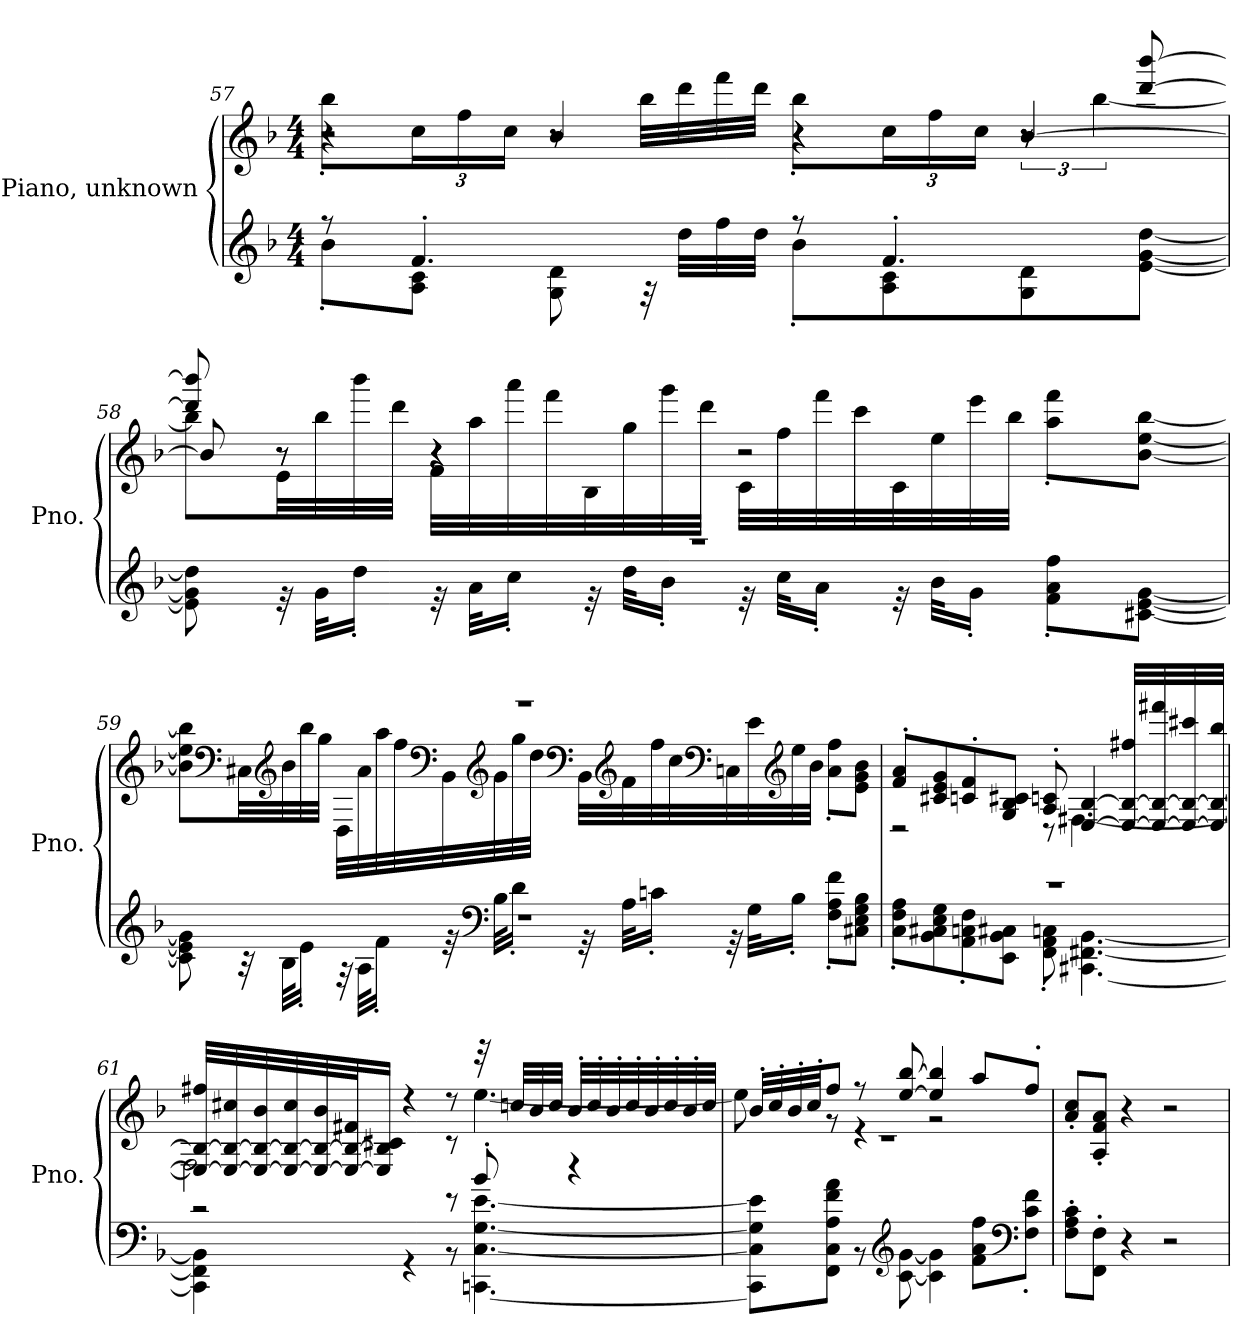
**kern	**kern
*part1	*part1
*staff2	*staff1
*I"Piano, unknown	*
*I'Pno.	*
*clefG2	*clefG2
*k[b-]	*k[b-]
*M4/4	*M4/4
=57	=57
*^	*^
*	*	*	*^
8r	8b-'\L	4r	8bb-'\L	2r
*	*	*	*Xbrackettup	*
4.f'/	8A\ 8c\J	.	24cc\L	.
.	.	.	24ff\	.
.	.	.	24cc\JJ	.
.	8G\ 8d\	4b-/	8r	.
.	32r	.	32bb-\LLL	.
.	32dd\LLL	.	32ddd\	.
.	32ff\	.	32fff\	.
.	32dd\JJJ	.	32ddd\JJJ	.
8r	8b-'\L	4r	8bb-'\L	4r
4.f'/	8A\ 8c\	.	24cc\L	.
.	.	.	24ff\	.
.	.	.	24cc\JJ	.
*	*	*	*brackettup	*
.	8G\ 8d\	8r	12r	[4b-/
.	.	.	[6bb-\	.
.	[8e\ [8g\ [8dd\J	[8ddd/ [8bbb-/	.	.
!!LO:PB:g=z	!!	!!
=58	=58	=58	=58	=58
1r	8e\] 8g\] 8dd\]	8ddd/] 8bbb-/]	8bb-\L]	8b-/]
.	32r	8r	32e\LL	8r
.	32g\KLL	.	32bb-\	.
.	16dd'\JJ	.	32bbb-\	.
.	.	.	32ddd\JJJ	.
.	32r	4r	32f\LLL	4r
.	32a\KLL	.	32aa\	.
.	16cc'\JJ	.	32aaa\	.
.	.	.	32fff\	.
.	32r	.	32B-\	.
.	32dd\KLL	.	32gg\	.
.	16b-'\JJ	.	32ggg\	.
.	.	.	32ddd\JJJ	.
.	32r	2r	32c\LLL	2r
.	32cc\KLL	.	32ff\	.
.	16a'\JJ	.	32fff\	.
.	.	.	32ccc\	.
.	32r	.	32c\	.
.	32b-\KLL	.	32ee\	.
.	16g'\JJ	.	32eee\	.
.	.	.	32bb-\JJJ	.
.	8f\' 8a\' 8ff\'L	.	8aa\' 8fff\'L	.
.	[8c#X\ [8e\ [8g\J	.	[8b-\ [8ee\ [8bb-\J	.
*	*	*	*v	*v
!!LO:LB:g=z
=59	=59	=59	=59
1r	8c#\] 8e\] 8g\]	1r	8b-\] 8ee\] 8bb-\]L
*	*	*clefF4	*
.	32r	.	32C#X\LL
*	*	*clefG2	*
.	32B-\KLL	.	32b-\
.	16e'\JJ	.	32bb-\
.	.	.	32gg\JJJ
.	32r	.	32D\LLL
.	32A\KLL	.	32a\
.	16f'\JJ	.	32aa\
.	.	.	32ff\
*	*	*clefF4	*
.	32r	.	32BB-\
*clefF4	*	*clefG2	*
.	32B-\KLL	.	32g\
.	16d'\JJ	.	32gg\
.	.	.	32dd\JJJ
*	*	*clefF4	*
.	32r	.	32BB-\LLL
*	*	*clefG2	*
.	32A\KLL	.	32f\
.	16cn'\JJ	.	32ff\
.	.	.	32cc\
*	*	*clefF4	*
.	32r	.	32Cn\
.	32G\KLL	.	32e\
*	*	*clefG2	*
.	16B-'\JJ	.	32ee\
.	.	.	32b-\JJJ
.	8F\' 8A\' 8f\'L	.	8a\' 8ff\'L
.	8C#X\ 8E\ 8G\ 8B-\J	.	8e\ 8g\ 8b-\J
!!LO:LB:g=z	!!
=60	=60	=60	=60
1r	8C\' 8F\' 8A\'L	8f/' 8a/'L	2r
.	8BB-\ 8C#X\ 8E\ 8G\	8c#X/ 8e/ 8g/	.
.	8AA\' 8Cn\' 8F\'	8cn/' 8f/'	.
.	8EE\ 8BB-\ 8C#X\J	8G/ 8B-/ 8c#X/J	.
.	8FF\' 8AA\' 8Cn\'	8A/' 8cn/'	8r
.	[4.CC#X\ [4.FF#X\ [4.BB-\	[4E/ [4B-/	[4.F#X\
.	.	32E/_ 32B-/_ 32ff#X/LLL	.
.	.	32E/_ 32B-/_ 32fff#X/	.
.	.	32E/_ 32B-/_ 32ccc#X/	.
.	.	32E/_ 32B-/_ 32bb-/JJJ	.
!!LO:LB:g=z	!!
=61	=61	=61	=61
2r	4CC#\] 4FF#\] 4BB-\]	32E/_ 32B-/_ 32ff#X/LLL	2F#\]
.	.	32E/_ 32B-/_ 32cc#X/	.
.	.	32E/_ 32B-/_ 32b-/	.
.	.	32E/_ 32B-/_ 32cc#/	.
.	.	32E/_ 32B-/_ 32b-/	.
.	.	32E/_ 32B-/_ 32f#X/J	.
.	.	16E/] 16B-/] 16c#X/JJ	.
.	4r	4r	.
8r	8r	8r	8r
8b-'/	[4.CCn\ [4.C\ [4.G\ [4.e\	32r	[4.ee\
.	.	32ccn/LLL	.
.	.	32b-/	.
.	.	32cc/JJJ	.
4r	.	32b-'/LLL	.
.	.	32cc'/	.
.	.	32b-'/	.
.	.	32cc'/	.
.	.	32b-'/	.
.	.	32cc'/	.
.	.	32b-'/	.
.	.	32cc/JJJ	.
=62	=62	=62	=62
1r	8CC\] 8C\] 8G\] 8e\]L	32b-'/LLL	8ee\]
.	.	32cc'/	.
.	.	32b-'/	.
.	.	32cc'/JJ	.
.	8FF\ 8C\ 8A\ 8f\ 8a\J	8ff/J	8r
.	8r	8r	4r
*clefG2	*	*	*
.	[8c\ [8g\	[8ee/ [8bb-/	.
.	4c\] 4g\]	4ee/] 4bb-/]	2r
.	8f\ 8a\ 8ff\L	8aa/L	.
*clefF4	*	*	*
.	8F\' 8c\' 8f\'J	8ff'/J	.
*v	*v	*	*
*	*v	*v
!!LO:LB:g=z
=63	=63
8F\' 8A\' 8c\'L	8a/' 8cc/'L
8FF\' 8F\'J	8A/' 8f/' 8a/'J
4r	4r
2r	2r
=	=
*-	*-
